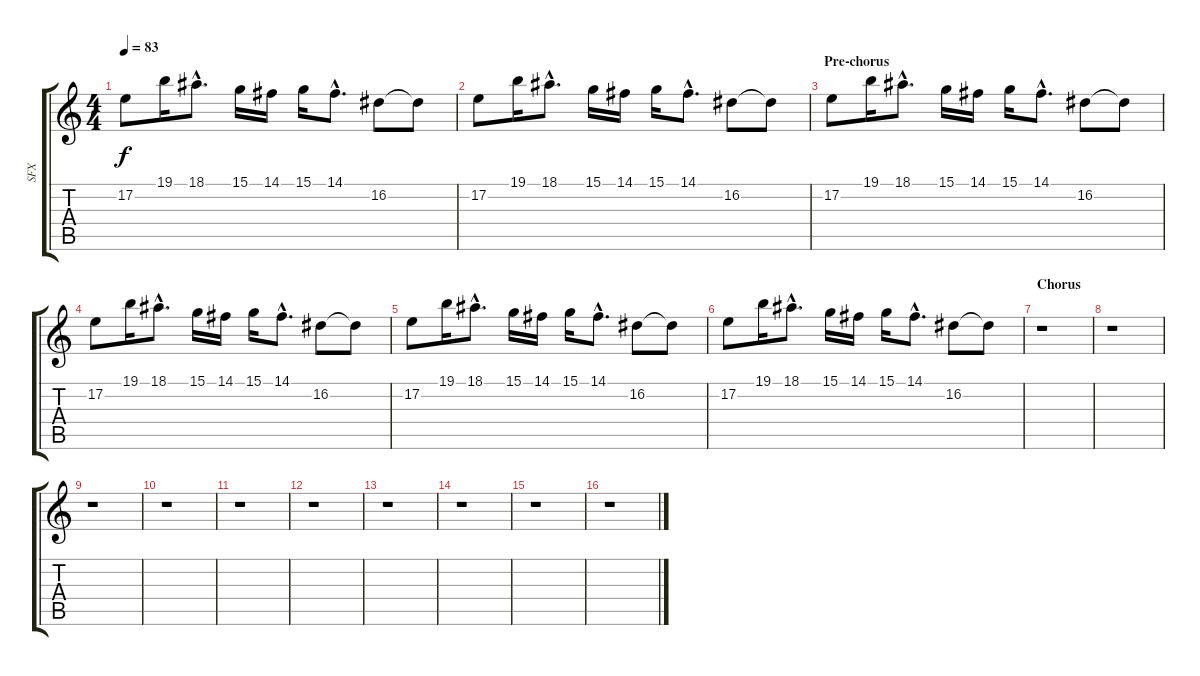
\track ("SFX" "SFX") {instrument pad1newage}
\staff {score tabs}
\tuning (E4 B3 G3 D3 A2 E2) {hide}
\ts (4 4)
\tempo 83
\clef g2
\ks c
17.2.8{dy f} 19.1.16 18.1{hac}.8{d} 15.1.16 14.1.16 15.1.16 14.1{hac}.8{d} 16.2.8 16.2{t}.8 |
17.2.8 19.1.16 18.1{hac}.8{d} 15.1.16 14.1.16 15.1.16 14.1{hac}.8{d} 16.2.8 16.2{t}.8 |
\section ("" "Pre-chorus")
17.2.8 19.1.16 18.1{hac}.8{d} 15.1.16 14.1.16 15.1.16 14.1{hac}.8{d} 16.2.8 16.2{t}.8 |
17.2.8 19.1.16 18.1{hac}.8{d} 15.1.16 14.1.16 15.1.16 14.1{hac}.8{d} 16.2.8 16.2{t}.8 |
17.2.8 19.1.16 18.1{hac}.8{d} 15.1.16 14.1.16 15.1.16 14.1{hac}.8{d} 16.2.8 16.2{t}.8 |
17.2.8 19.1.16 18.1{hac}.8{d} 15.1.16 14.1.16 15.1.16 14.1{hac}.8{d} 16.2.8 16.2{t}.8 |
\section ("" "Chorus")
r.1 |
r.1 |
r.1 |
r.1 |
r.1 |
r.1 |
r.1 |
r.1 |
r.1 |
r.1
